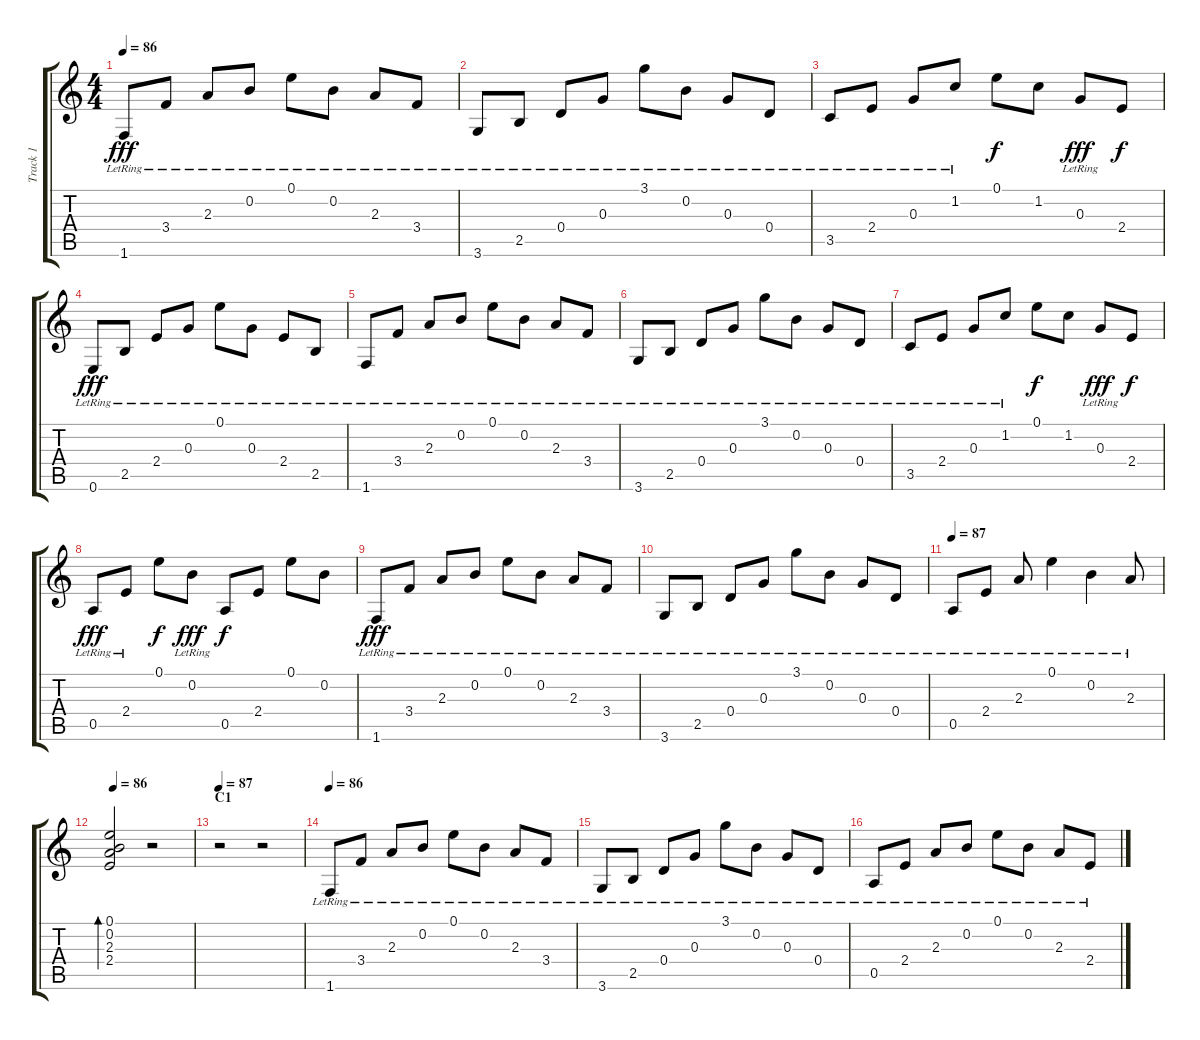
\track ("Track 1" "Track 1") {instrument electricguitarclean}
\staff {score tabs}
\tuning (E4 B3 G3 D3 A2 E2) {hide}
\ts (4 4)
\tempo 86
\clef g2
\ks c
1.6{lr}.8{dy fff} 3.4{lr}.8 2.3{lr}.8 0.2{lr}.8 0.1{lr}.8 0.2{lr}.8 2.3{lr}.8 3.4{lr}.8 |
3.6{lr}.8 2.5{lr}.8 0.4{lr}.8 0.3{lr}.8 3.1{lr}.8 0.2{lr}.8 0.3{lr}.8 0.4{lr}.8 |
3.5{lr}.8 2.4{lr}.8 0.3{lr}.8 1.2{lr}.8 0.1.8{dy f} 1.2.8 0.3{lr}.8{dy fff} 2.4.8{dy f} |
0.6{lr}.8{dy fff} 2.5{lr}.8 2.4{lr}.8 0.3{lr}.8 0.1{lr}.8 0.3{lr}.8 2.4{lr}.8 2.5{lr}.8 |
1.6{lr}.8 3.4{lr}.8 2.3{lr}.8 0.2{lr}.8 0.1{lr}.8 0.2{lr}.8 2.3{lr}.8 3.4{lr}.8 |
3.6{lr}.8 2.5{lr}.8 0.4{lr}.8 0.3{lr}.8 3.1{lr}.8 0.2{lr}.8 0.3{lr}.8 0.4{lr}.8 |
3.5{lr}.8 2.4{lr}.8 0.3{lr}.8 1.2{lr}.8 0.1.8{dy f} 1.2.8 0.3{lr}.8{dy fff} 2.4.8{dy f} |
0.5{lr}.8{dy fff} 2.4{lr}.8 0.1.8{dy f} 0.2{lr}.8{dy fff} 0.5.8{dy f} 2.4.8 0.1.8 0.2.8 |
1.6{lr}.8{dy fff} 3.4{lr}.8 2.3{lr}.8 0.2{lr}.8 0.1{lr}.8 0.2{lr}.8 2.3{lr}.8 3.4{lr}.8 |
3.6{lr}.8 2.5{lr}.8 0.4{lr}.8 0.3{lr}.8 3.1{lr}.8 0.2{lr}.8 0.3{lr}.8 0.4{lr}.8 |
\tempo 87
0.5{lr}.8 2.4{lr}.8 2.3{lr}.8 0.1{lr}.4 0.2{lr}.4 2.3{lr}.8 |
\tempo 86
(0.1 0.2 2.3 2.4).2{bd 120} r.2 |
\section ("" "C1")
\tempo 87
r.2 r.2 |
\tempo 86
1.6{lr}.8 3.4{lr}.8 2.3{lr}.8 0.2{lr}.8 0.1{lr}.8 0.2{lr}.8 2.3{lr}.8 3.4{lr}.8 |
3.6{lr}.8 2.5{lr}.8 0.4{lr}.8 0.3{lr}.8 3.1{lr}.8 0.2{lr}.8 0.3{lr}.8 0.4{lr}.8 |
0.5{lr}.8 2.4{lr}.8 2.3{lr}.8 0.2{lr}.8 0.1{lr}.8 0.2{lr}.8 2.3{lr}.8 2.4{lr}.8
